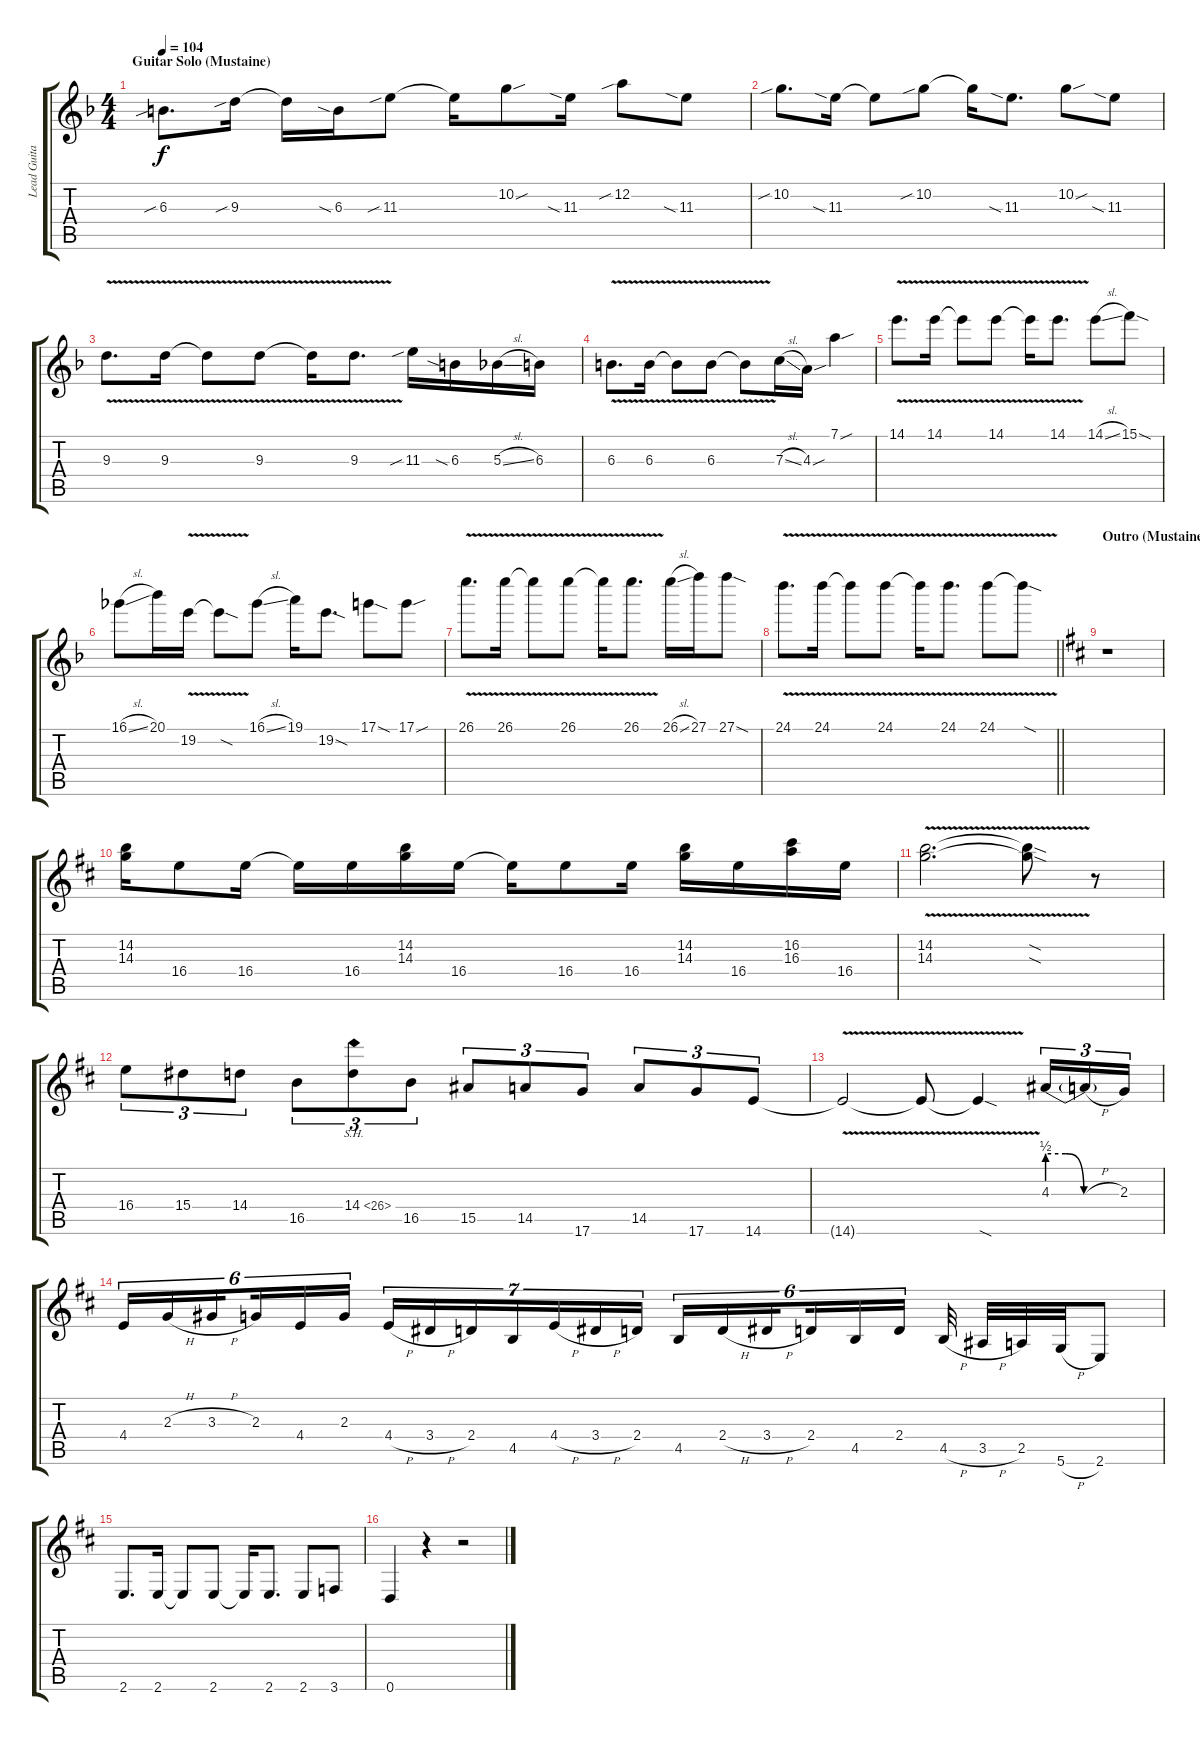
\track ("Lead Guitar" "Lead Guita") {instrument distortionguitar}
\staff {score tabs}
\tuning (D4 A3 F3 C3 G2 D2) {hide}
\ts (4 4)
\section ("" "Guitar Solo (Mustaine)")
\tempo 104
\clef g2
\ks dminor
6.3{sib}.8{d dy f} 9.3{sib}.16 9.3{t}.16 6.3{sia}.16 11.3{sib}.8 11.3{t}.16 10.2{sou}.8 11.3{sia}.16 12.2{sib}.8 11.3{sia}.8 |
10.2{sib}.8{d} 11.3{sia}.16 11.3{t}.8 10.2{sib}.8 10.2{t}.16 11.3{sia}.8{d} 10.2{sou}.8 11.3{sia}.8 |
9.3{v}.8{d} 9.3{v}.16 9.3{v t}.8 9.3{v}.8 9.3{v t}.16 9.3{v}.8{d} 11.3{sib}.16 6.3{sia}.16 5.3{sl}.16 6.3.16 |
6.3{v}.8{d} 6.3{v}.16 6.3{v t}.8 6.3{v}.8 6.3{v t}.8 7.3{sl}.16 4.3{sou}.16 7.1{sou}.4 |
14.1{v}.8{d} 14.1{v}.16 14.1{v t}.8 14.1{v}.8 14.1{v t}.16 14.1{v}.8{d} 14.1{sl}.8 15.1{sod}.8 |
16.1{sl}.8 20.1.16 19.2{v}.16 19.2{sod t}.8 16.1{sl}.8 19.1.16 19.2{sod}.8{d} 17.1{sod}.8 17.1{sou}.8 |
26.1{v}.8{d} 26.1{v}.16 26.1{v t}.8 26.1{v}.8 26.1{v t}.16 26.1{v}.8{d} 26.1{sl}.16 27.1.16 27.1{sod}.8 |
\barLineRight lightlight
24.1{v}.8{d} 24.1{v}.16 24.1{v t}.8 24.1{v}.8 24.1{v t}.16 24.1{v}.8{d} 24.1{v}.8 24.1{sod t}.8 |
\section ("" "Outro (Mustaine)")
\ks bminor
r.1 |
(14.2 14.3).16 16.4.8 16.4.16 16.4{t}.16 16.4.16 (14.2 14.3).16 16.4.16 16.4{t}.16 16.4.8 16.4.16 (14.2 14.3).16 16.4.16 (16.2 16.3).16 16.4.16 |
(14.2 14.3{v}).2{d} (14.2{sod t} 14.3{sod t}).8 r.8 |
16.4.8{tu (3 2)} 15.4.8{tu (3 2)} 14.4.8{tu (3 2)} 16.5.8{tu (3 2)} 14.4{sh 12}.8{tu (3 2)} 16.5.8{tu (3 2)} 15.5.8{tu (3 2)} 14.5.8{tu (3 2)} 17.6.8{tu (3 2)} 14.5.8{tu (3 2)} 17.6.8{tu (3 2)} 14.6.8{tu (3 2)} |
14.6{v t}.2 14.6{v t}.8 14.6{sod t}.4 4.3{be (custom 0 2 15 2 30 0 60 0)}.16{tu (3 2)} 4.3{h t}.16{tu (3 2)} 2.3.16{tu (3 2)} |
4.4.16{tu (6 4)} 2.3{h}.16{tu (6 4)} 3.3{h}.16{tu (6 4) beam splitsecondary} 2.3.16{tu (6 4)} 4.4.16{tu (6 4)} 2.3.16{tu (6 4)} 4.4{h}.16{tu (7 4)} 3.4{h}.16{tu (7 4)} 2.4.16{tu (7 4)} 4.5.16{tu (7 4)} 4.4{h}.16{tu (7 4)} 3.4{h}.16{tu (7 4)} 2.4.16{tu (7 4)} 4.5.16{tu (6 4)} 2.4{h}.16{tu (6 4)} 3.4{h}.16{tu (6 4) beam splitsecondary} 2.4.16{tu (6 4)} 4.5.16{tu (6 4)} 2.4.16{tu (6 4)} 4.5{h}.32 3.5{h}.32 2.5.32 5.6{h}.32 2.6.8 |
2.6.8{d} 2.6.16 2.6{t}.8 2.6.8 2.6{t}.16 2.6.8{d} 2.6.8 3.6.8 |
0.6.4 r.4 r.2
